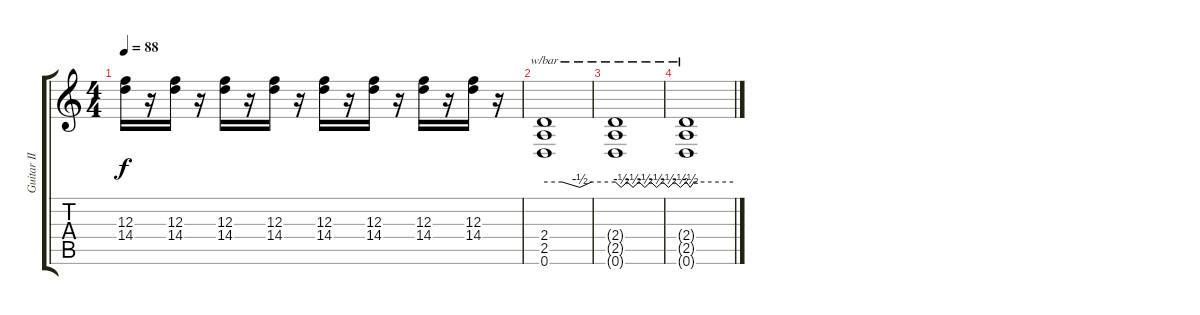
\track ("Guitar II" "Guitar II") {instrument electricguitarjazz}
\staff {score tabs}
\tuning (D4 A3 F3 C3 G2 D2) {hide}
\ts (4 4)
\tempo 88
\clef g2
\ks c
(12.3 14.4).16{dy f} r.16 (12.3 14.4).16 r.16 (12.3 14.4).16 r.16 (12.3 14.4).16 r.16 (12.3 14.4).16 r.16 (12.3 14.4).16 r.16 (12.3 14.4).16 r.16 (12.3 14.4).16 r.16 |
(2.4 2.5 0.6).1{tbe (custom default 0 0 15 0 30 -2 40 0 60 0) instrument distortionguitar} |
(2.4{t} 2.5{t} 0.6{t}).1{tbe (custom default 0 0 5 -2 10 0 15 -2 20 0 25 -2 30 0 35 -2 40 0 45 -2 50 0 55 -2 60 0)} |
(2.4{t} 2.5{t} 0.6{t}).1{tbe (custom default 0 0 5 -2 10 0 60 0) volume 0}
